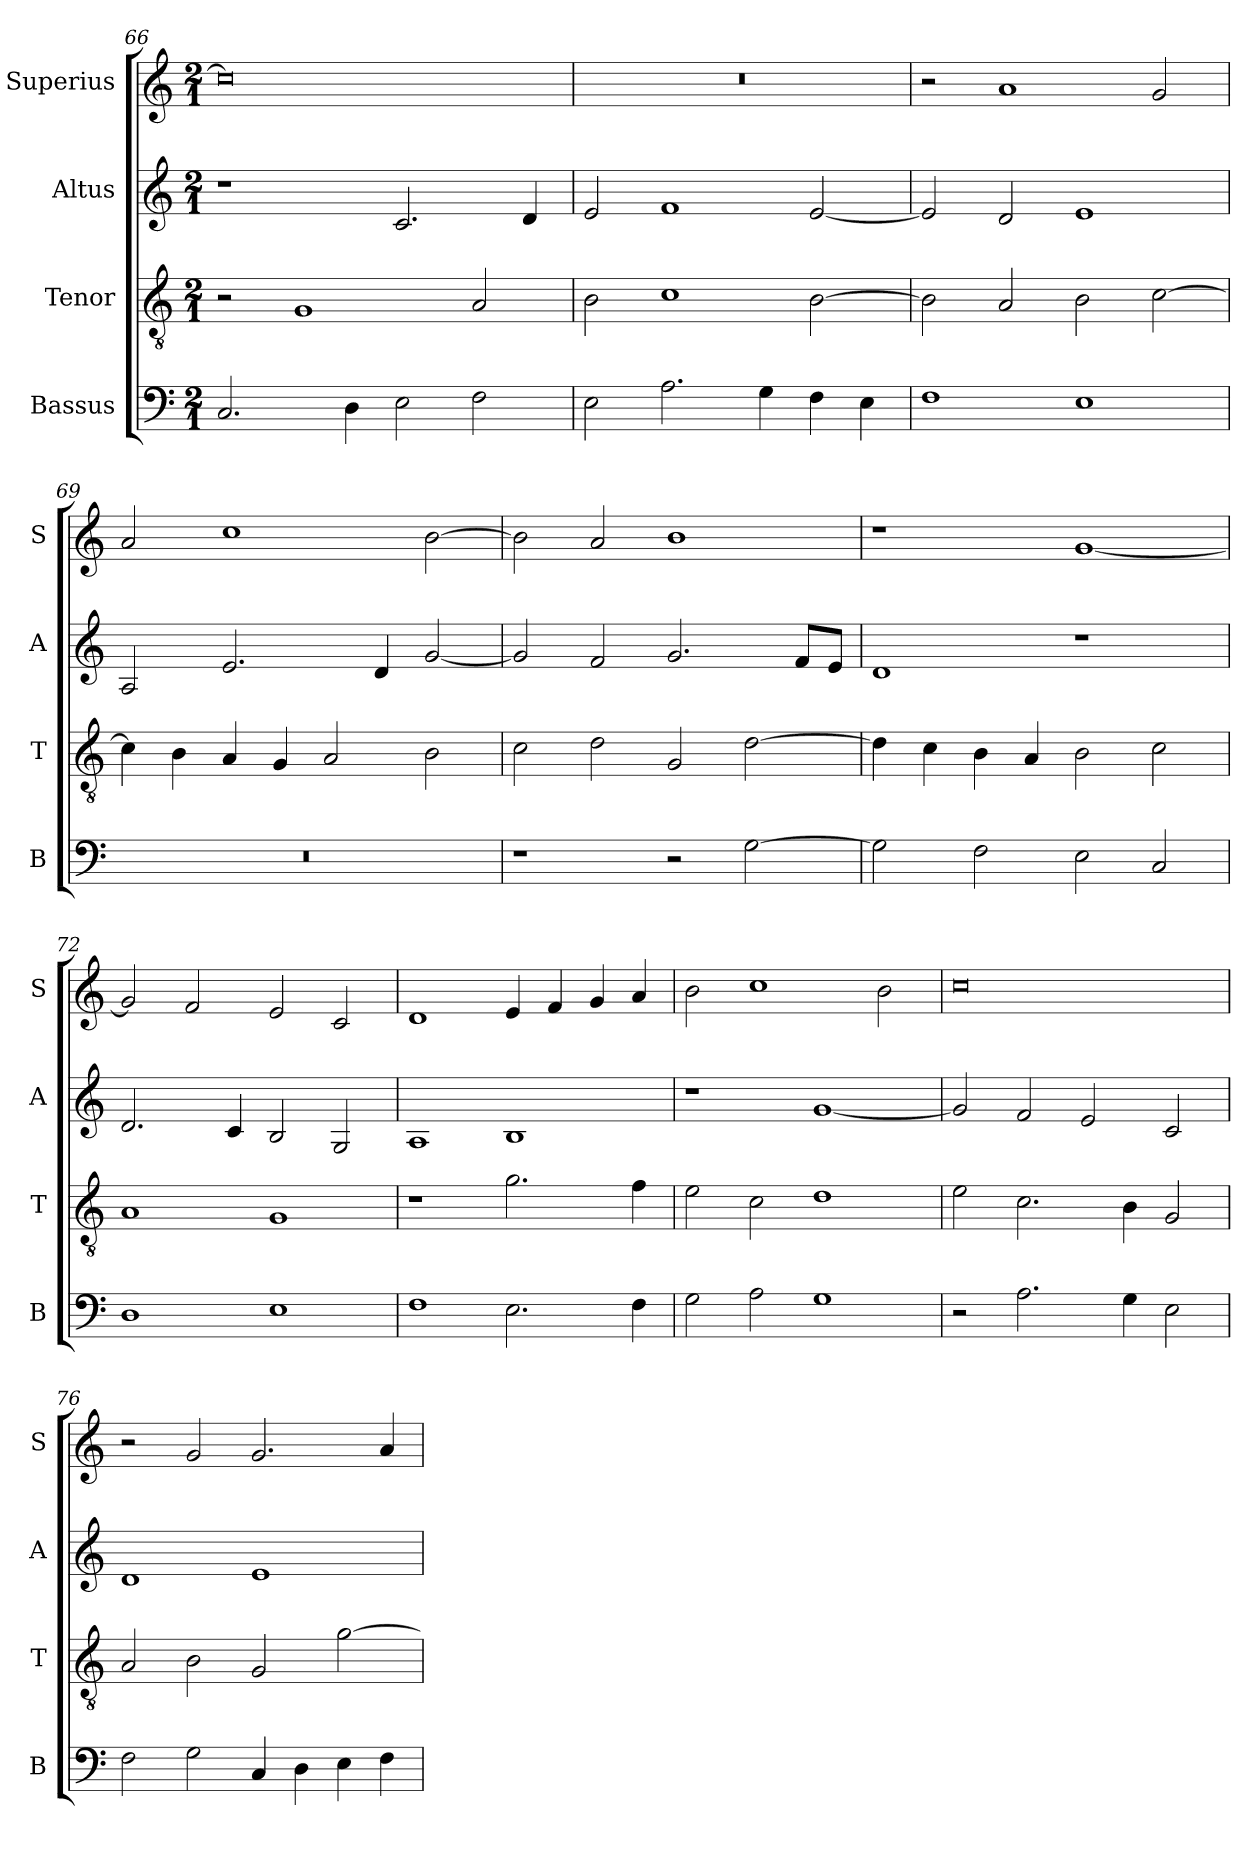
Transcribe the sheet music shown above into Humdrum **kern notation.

**kern	**kern	**kern	**kern
*part4	*part3	*part2	*part1
*staff4	*staff3	*staff2	*staff1
*I"Bassus	*I"Tenor	*I"Altus	*I"Superius
*I'B	*I'T	*I'A	*I'S
*clefF4	*clefGv2	*clefG2	*clefG2
*k[]	*k[]	*k[]	*k[]
*C:	*C:	*C:	*C:
*M2/1	*M2/1	*M2/1	*M2/1
=66	=66	=66	=66
2.C	2r	1r	0cc]
.	1G	.	.
4D	.	.	.
2E	.	2.c	.
2F	2A	.	.
.	.	4d	.
=67	=67	=67	=67
2E	2B	2e	0r
2.A	1c	1f	.
4G	.	.	.
4F	[2B	[2e	.
4E	.	.	.
=68	=68	=68	=68
1F	2B]	2e]	2r
.	2A	2d	1a
1E	2B	1e	.
.	[2c	.	2g
=69	=69	=69	=69
0r	4c]	2A	2a
.	4B	.	.
.	4A	2.e	1cc
.	4G	.	.
.	2A	.	.
.	.	4d	.
.	2B	[2g	[2b
=70	=70	=70	=70
1r	2c	2g]	2b]
.	2d	2f	2a
2r	2G	2.g	1b
[2G	[2d	.	.
.	.	8fL	.
.	.	8eJ	.
=71	=71	=71	=71
2G]	4d]	1d	1r
.	4c	.	.
2F	4B	.	.
.	4A	.	.
2E	2B	1r	[1g
2C	2c	.	.
=72	=72	=72	=72
1D	1A	2.d	2g]
.	.	.	2f
.	.	4c	.
1E	1G	2B	2e
.	.	2G	2c
=73	=73	=73	=73
1F	1r	1A	1d
2.E	2.g	1B	4e
.	.	.	4f
.	.	.	4g
4F	4f	.	4a
=74	=74	=74	=74
2G	2e	1r	2b
2A	2c	.	1cc
1G	1d	[1g	.
.	.	.	2b
=75	=75	=75	=75
2r	2e	2g]	0cc
2.A	2.c	2f	.
.	.	2e	.
4G	4B	.	.
2E	2G	2c	.
=76	=76	=76	=76
2F	2A	1d	2r
2G	2B	.	2g
4C	2G	1e	2.g
4D	.	.	.
4E	[2g	.	.
4F	.	.	4a
=	=	=	=
*-	*-	*-	*-
